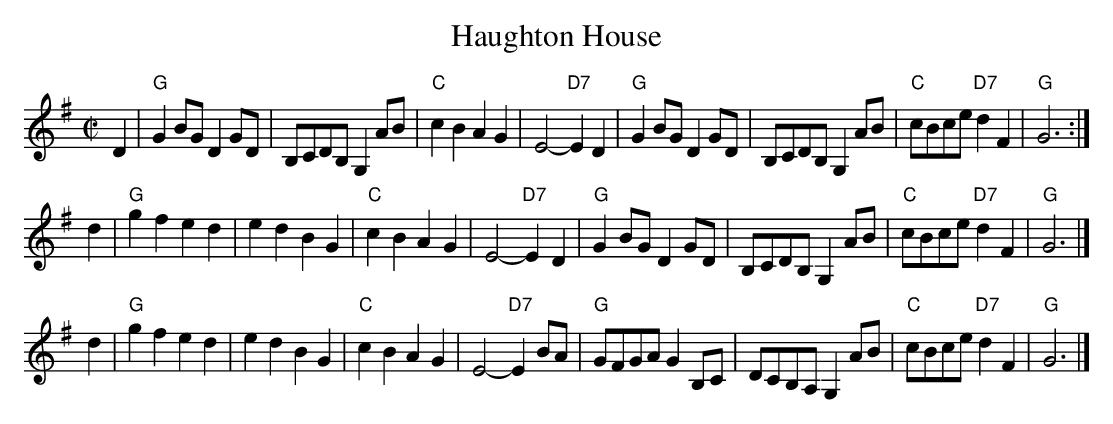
X:1
T: Haughton House
M: C|
L: 1/8
K: G
D2 \
| "G"G2BG D2GD | B,CDB, G,2AB | "C"c2B2 A2G2 | E4- "D7"E2D2 \
| "G"G2BG D2GD | B,CDB, G,2AB | "C"cBce "D7"d2F2 | "G"G6 :|
d2 \
| "G"g2f2 e2d2 | e2d2 B2G2 | "C"c2B2 A2G2 | E4- "D7"E2D2 \
| "G"G2BG D2GD | B,CDB, G,2AB | "C"cBce "D7"d2F2 | "G"G6 |]
d2 \
| "G"g2f2 e2d2 | e2d2 B2G2 | "C"c2B2 A2G2 | E4- "D7"E2BA \
| "G"GFGA G2B,C | DCB,A, G,2 AB | "C"cBce "D7"d2F2 | "G"G6 |]
